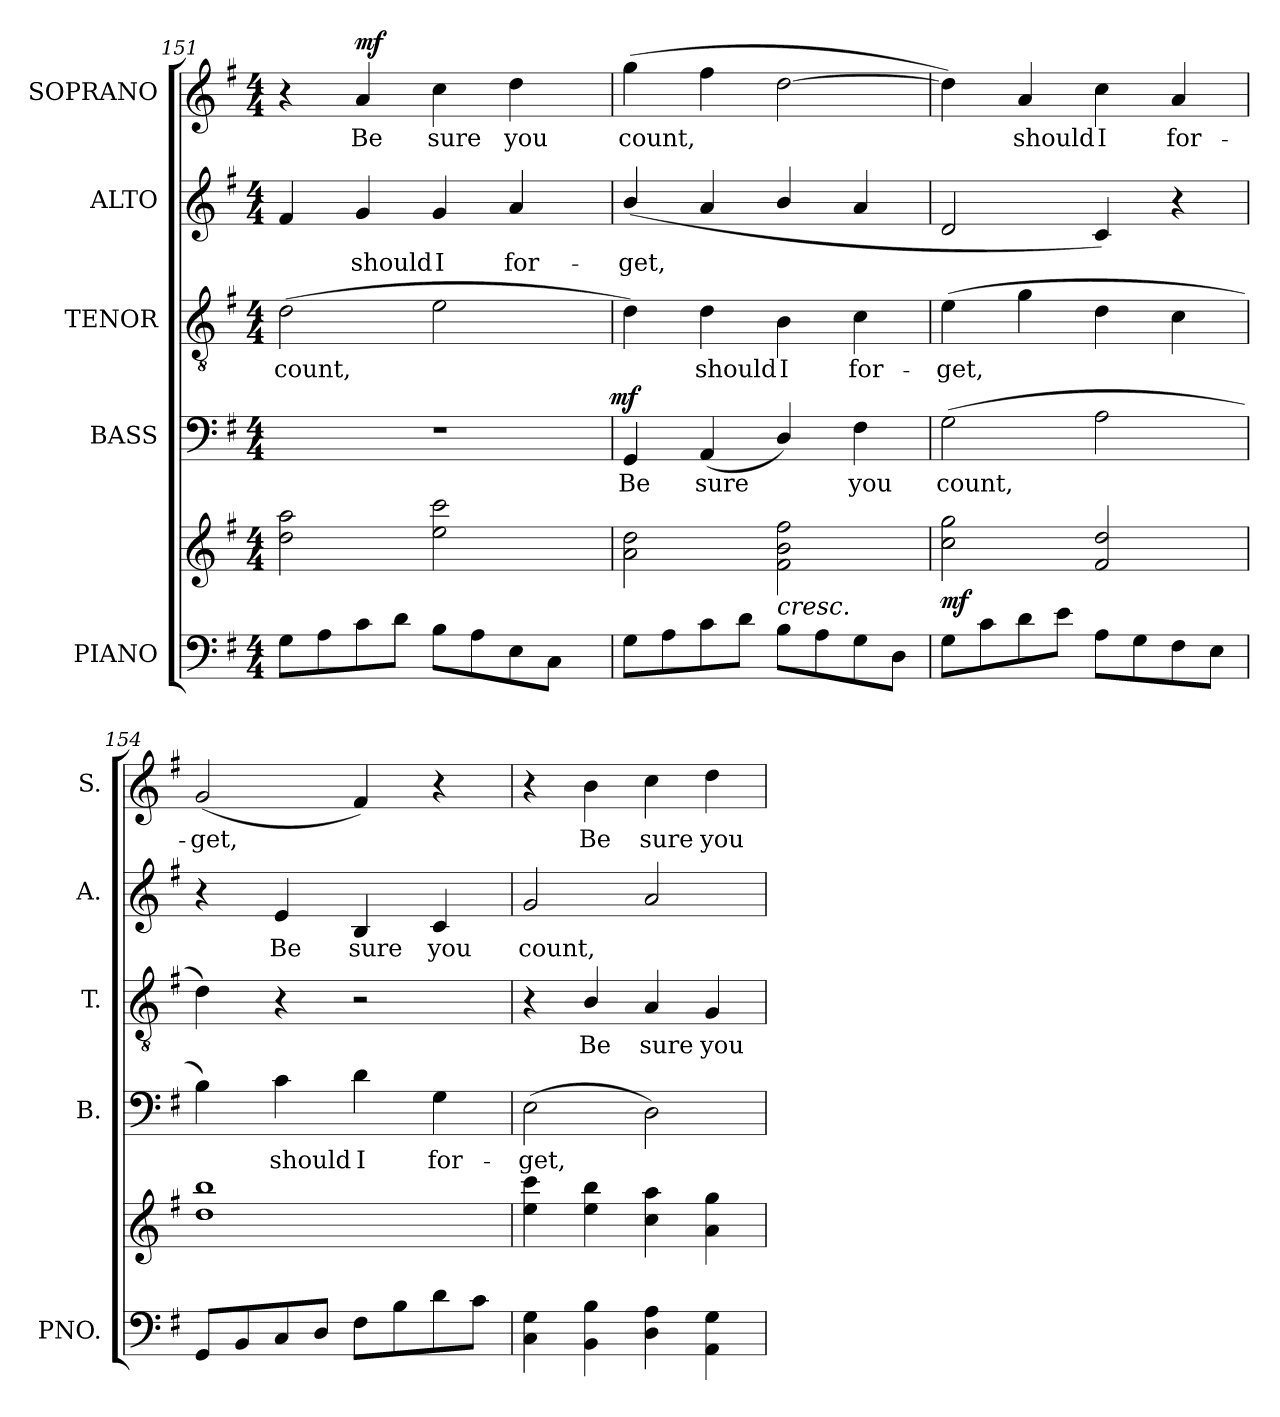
**kern	**kern	**dynam	**kern	**text	**dynam	**kern	**text	**kern	**text	**kern	**text	**dynam
*part5	*part5	*part5	*part4	*part4	*part4	*part3	*part3	*part2	*part2	*part1	*part1	*part1
*staff6	*staff5	*staff5/6	*staff4	*staff4	*staff4	*staff3	*staff3	*staff2	*staff2	*staff1	*staff1	*staff1
*I"PIANO	*	*	*I"BASS	*	*	*I"TENOR	*	*I"ALTO	*	*I"SOPRANO	*	*
*I'PNO.	*	*	*I'B.	*	*	*I'T.	*	*I'A.	*	*I'S.	*	*
*clefF4	*clefG2	*	*clefF4	*	*	*clefGv2	*	*clefG2	*	*clefG2	*	*
*	*	*	*	*	*	*ITrd7c12	*	*	*	*	*	*
*k[f#]	*k[f#]	*	*k[f#]	*	*	*k[f#]	*	*k[f#]	*	*k[f#]	*	*
*G:	*G:	*	*G:	*	*	*G:	*	*G:	*	*G:	*	*
*M4/4	*M4/4	*	*M4/4	*	*	*M4/4	*	*M4/4	*	*M4/4	*	*
=151	=151	=151	=151	=151	=151	=151	=151	=151	=151	=151	=151	=151
!	!	!	!	!	!	!	!LO:LY:b:color=#000000	!	!	!	!	!
*	*	*	*^	*	*	*	*	*	*	*	*	*
8Gi\L	2ddi\ 2aai	.	1r	2ryy	.	.	(2Di\	count,	4f#i/	.	4r	.	.
8Ai\	.	.	.	.	.	.	.	.	.	.	.	.	.
!	!	!	!	!	!	!	!	!	!	!LO:LY:b:color=#000000	!	!	!
!	!	!	!	!	!	!	!	!	!	!	!	!LO:LY:b:color=#000000	!
8ci\	.	.	.	.	.	.	.	.	4gi/	should	4ai/	Be	mf
8di\J	.	.	.	.	.	.	.	.	.	.	.	.	.
!	!	!	!	!	!	!	!	!	!	!LO:LY:b:color=#000000	!	!	!
!	!	!	!	!	!	!	!	!	!	!	!	!LO:LY:b:color=#000000	!
8Bi\L	2eei\ 2ccci	.	.	4ryy	.	.	2Ei\	.	4gi/	I	4cci\	sure	.
8Ai\	.	.	.	.	.	.	.	.	.	.	.	.	.
!	!	!	!	!	!	!	!	!	!	!LO:LY:b:color=#000000	!	!	!
!	!	!	!	!	!	!	!	!	!	!	!	!LO:LY:b:color=#000000	!
8Ei\	.	.	.	8ryy	.	.	.	.	4ai/	for-	4ddi\	you	.
8Ci\J	.	.	.	16ryy	.	.	.	.	.	.	.	.	.
.	.	.	.	32ryy	.	.	.	.	.	.	.	.	.
.	.	.	.	64ryy	.	.	.	.	.	.	.	.	.
.	.	.	.	128...ryy	.	.	.	.	.	.	.	.	.
.	.	.	.	1024ryy	.	mf	.	.	.	.	.	.	.
*	*	*	*v	*v	*	*	*	*	*	*	*	*	*
=152	=152	=152	=152	=152	=152	=152	=152	=152	=152	=152	=152	=152
*	*	*	*^	*	*	*	*	*	*	*	*	*
!	!	!	!	!	!LO:LY:b:color=#000000	!	!	!	!	!	!	!	!
*	*	*	*v	*v	*	*	*	*	*	*	*	*	*
*	*	*	*^	*	*	*	*	*	*	*	*	*
!	!	!	!	!	!	!	!	!	!	!LO:LY:b:color=#000000	!	!	!
*	*	*	*v	*v	*	*	*	*	*	*	*	*	*
*	*	*	*^	*	*	*	*	*	*	*	*	*
!	!	!	!	!	!	!	!	!	!	!	!	!LO:LY:b:color=#000000	!
*	*	*	*v	*v	*	*	*	*	*	*	*	*	*
8Gi\L	2ai\ 2ddi	.	4GGi/	Be	.	4Di\)	.	(4bi/	-get,	(4ggi\	count,	.
8Ai\	.	[	.	.	.	.	.	.	.	.	.	.
!	!	!	!	!LO:LY:b:color=#000000	!	!	!	!	!	!	!	!
!	!	!	!	!	!	!	!LO:LY:b:color=#000000	!	!	!	!	!
8ci\	.	.	(4AAi/	sure	.	4Di\	should	4ai/	.	4ff#i\	.	.
8di\J	.	.	.	.	.	.	.	.	.	.	.	.
!	!	!LO:HP:b	!	!	!	!	!	!	!	!	!	!
!	!	!	!	!	!	!	!LO:LY:b:color=#000000	!	!	!	!	!
8Bi\L	2f#i\ 2bi 2ff#i	<	4Di/)	.	.	4BBi\	I	4bi/	.	[2ddi\	.	.
8Ai\	.	.	.	.	.	.	.	.	.	.	.	.
!	!	!	!	!LO:LY:b:color=#000000	!	!	!	!	!	!	!	!
!	!	!	!	!	!	!	!LO:LY:b:color=#000000	!	!	!	!	!
8Gi\	.	.	4F#i\	you	.	4Ci\	for-	4ai/	.	.	.	.
8Di\J	.	.	.	.	.	.	.	.	.	.	.	.
=153	=153	=153	=153	=153	=153	=153	=153	=153	=153	=153	=153	=153
!	!	!	!	!LO:LY:b:color=#000000	!	!	!	!	!	!	!	!
*	*MM95	*	*	*	*	*	*	*	*	*MM95	*	*
!	!	!	!	!	!	!	!LO:LY:b:color=#000000	!	!	!	!	!
8Gi\L	2cci\ 2ggi	mf	(2Gi\	count,	.	(4Ei\	-get,	2di/	.	4ddi\])	.	.
8ci\	.	.	.	.	.	.	.	.	.	.	.	.
!	!	!	!	!	!	!	!	!	!	!	!LO:LY:b:color=#000000	!
8di\	.	.	.	.	.	4Gi\	.	.	.	4ai/	should	.
8ei\J	.	.	.	.	.	.	.	.	.	.	.	.
!	!	!	!	!	!	!	!	!	!	!	!LO:LY:b:color=#000000	!
8Ai\L	2f#i/ 2ddi	.	2Ai\	.	.	4Di\	.	4ci/)	.	4cci\	I	.
8Gi\	.	.	.	.	.	.	.	.	.	.	.	.
!	!	!	!	!	!	!	!	!	!	!	!LO:LY:b:color=#000000	!
8F#i\	.	.	.	.	.	4Ci\	.	4r	.	4ai/	for-	.
8Ei\J	.	.	.	.	.	.	.	.	.	.	.	.
!!LO:LB:g=z
=154	=154	=154	=154	=154	=154	=154	=154	=154	=154	=154	=154	=154
!	!	!	!	!	!	!	!	!	!	!	!LO:LY:b:color=#000000	!
8GGi/L	1ddi 1bbi	.	4Bi\)	.	.	4Di\)	.	4r	.	(2gi/	-get,	.
8BBi/	.	.	.	.	.	.	.	.	.	.	.	.
!	!	!	!	!LO:LY:b:color=#000000	!	!	!	!	!	!	!	!
!	!	!	!	!	!	!	!	!	!LO:LY:b:color=#000000	!	!	!
8Ci/	.	.	4ci\	should	.	4r	.	4ei/	Be	.	.	.
8Di/J	.	.	.	.	.	.	.	.	.	.	.	.
!	!	!	!	!LO:LY:b:color=#000000	!	!	!	!	!	!	!	!
!	!	!	!	!	!	!	!	!	!LO:LY:b:color=#000000	!	!	!
8F#i\L	.	.	4di\	I	.	2r	.	4Bi/	sure	4f#i/)	.	.
8Bi\	.	.	.	.	.	.	.	.	.	.	.	.
!	!	!	!	!LO:LY:b:color=#000000	!	!	!	!	!	!	!	!
!	!	!	!	!	!	!	!	!	!LO:LY:b:color=#000000	!	!	!
8di\	.	.	4Gi\	for-	.	.	.	4ci/	you	4r	.	.
8ci\J	.	.	.	.	.	.	.	.	.	.	.	.
=155	=155	=155	=155	=155	=155	=155	=155	=155	=155	=155	=155	=155
!	!	!	!	!LO:LY:b:color=#000000	!	!	!	!	!	!	!	!
!	!	!	!	!	!	!	!	!	!LO:LY:b:color=#000000	!	!	!
4Ci\ 4Gi	4eei\ 4ccci	.	(2Ei\	-get,	.	4r	.	2gi/	count,	4r	.	.
!	!	!	!	!	!	!	!LO:LY:b:color=#000000	!	!	!	!	!
!	!	!	!	!	!	!	!	!	!	!	!LO:LY:b:color=#000000	!
4BBi\ 4Bi	4eei\ 4bbi	.	.	.	.	4BBi/	Be	.	.	4bi\	Be	.
!	!	!	!	!	!	!	!LO:LY:b:color=#000000	!	!	!	!	!
!	!	!	!	!	!	!	!	!	!	!	!LO:LY:b:color=#000000	!
4Di\ 4Ai	4cci\ 4aai	.	2Di\)	.	.	4AAi/	sure	2ai/	.	4cci\	sure	.
!	!	!	!	!	!	!	!LO:LY:b:color=#000000	!	!	!	!	!
!	!	!	!	!	!	!	!	!	!	!	!LO:LY:b:color=#000000	!
4AAi\ 4Gi	4ai\ 4ggi	.	.	.	.	4GGi/	you	.	.	4ddi\	you	.
=	=	=	=	=	=	=	=	=	=	=	=	=
*-	*-	*-	*-	*-	*-	*-	*-	*-	*-	*-	*-	*-
